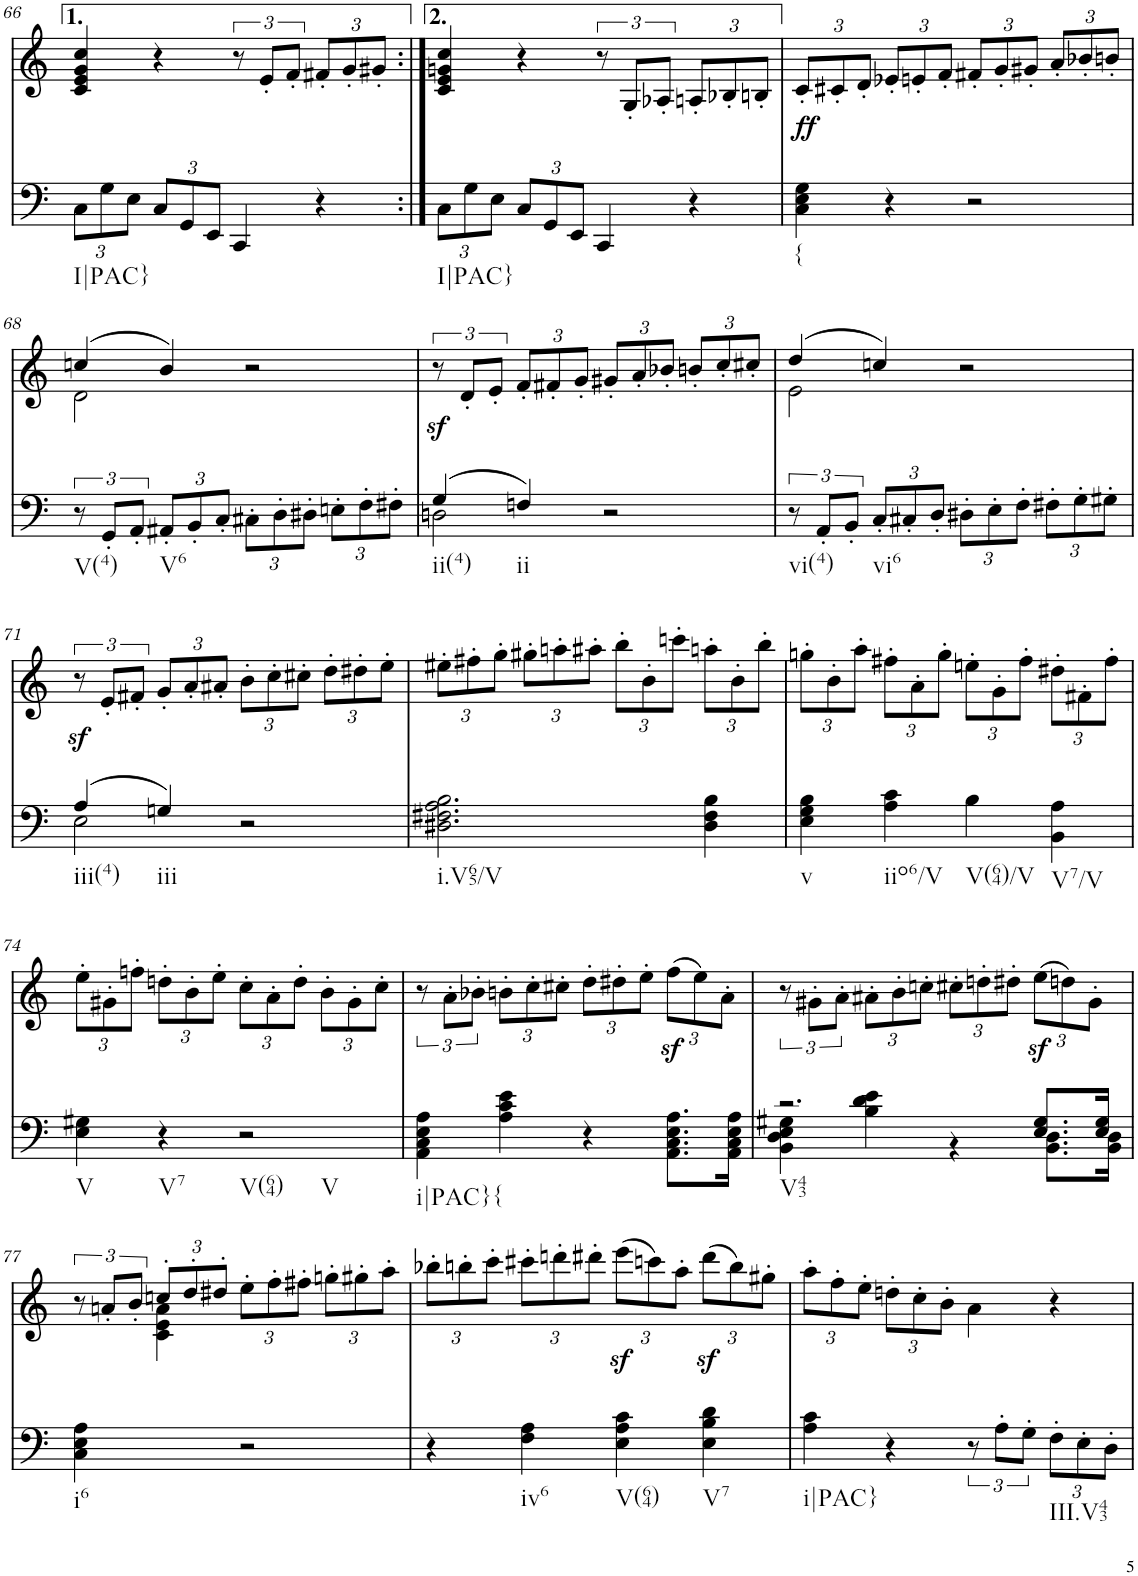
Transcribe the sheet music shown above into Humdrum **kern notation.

**kern	**dynam	**kern	**dynam
*part2	*part2	*part1	*part1
*staff2	*staff2	*staff1	*staff1
*I"piano	*	*I"piano	*
*I'Pno	*	*I'Pno	*
!!LO:PB:g=z
*clefF4	*	*clefG2	*
*k[]	*	*k[]	*
*a:	*	*a:	*
*M4/4	*	*M4/4	*
*Xbrackettup	*	*	*
=66	=66	=66	=66
!LO:TX:b:t=I|PAC}	!	!	!
12C\L	.	4c/ 4e/ 4g/ 4cc/	.
12G\	.	.	.
12E\J	.	.	.
12C/L	.	4r	.
12GG/	.	.	.
12EE/J	.	.	.
4CC/	.	12r	.
.	.	12e'/L	.
.	.	12f'/J	.
*	*	*Xbrackettup	*
4r	.	12f#X'/L	.
.	.	12g'/	.
.	.	12g#X'/J	.
=66X1:|!	=66X1:|!	=66X1:|!	=66X1:|!
!LO:TX:b:t=I|PAC}	!	!	!
12C\L	.	4c/ 4e/ 4gn/ 4cc/	.
12G\	.	.	.
12E\J	.	.	.
12C/L	.	4r	.
12GG/	.	.	.
12EE/J	.	.	.
*	*	*brackettup	*
4CC/	.	12r	.
.	.	12G'/L	.
.	.	12A-X'/J	.
*	*	*Xbrackettup	*
4r	.	12An'/L	.
.	.	12B-X'/	.
.	.	12Bn'/J	.
=67	=67	=67	=67
!LO:TX:b:t={	!	!	!
!	!LO:DY:a	!	!
4C\ 4E\ 4G\	ff	12c'/L	.
.	.	12c#X'/	.
.	.	12d'/J	.
4r	.	12e-X'/L	.
.	.	12en'/	.
.	.	12f'/J	.
2r	.	12f#X'/L	.
.	.	12g'/	.
.	.	12g#X'/J	.
.	.	12a'/L	.
.	.	12b-X'/	.
.	.	12bn'/J	.
!!LO:LB:g=z
=68	=68	=68	=68
*brackettup	*	*	*
*	*	*^	*
!LO:TX:b:t=V(4)	!	!	!	!
12r	.	(4ccn/	2d\	.
12GG'/L	.	.	.	.
12AA'/J	.	.	.	.
*Xbrackettup	*	*	*	*
!LO:TX:b:t=V6	!	!	!	!
12AA#X'/L	.	4b/)	.	.
12BB'/	.	.	.	.
12C'/J	.	.	.	.
12C#X'\L	.	2r	2ryy	.
12D'\	.	.	.	.
12D#X'\J	.	.	.	.
12En'\L	.	.	.	.
12F'\	.	.	.	.
12F#X'\J	.	.	.	.
*	*	*v	*v	*
=69	=69	=69	=69
*^	*	*	*
*	*	*	*brackettup	*
!LO:TX:b:t=ii(4)	!	!	!	!
!	!	!	!	!LO:DY:b
(4G/	2Dn\	.	12r	sf
.	.	.	12d'/L	.
.	.	.	12e'/J	.
*	*	*	*Xbrackettup	*
!LO:TX:b:t=ii	!	!	!	!
4Fn/)	.	.	12f'/L	.
.	.	.	12f#X'/	.
.	.	.	12g'/J	.
2r	2ryy	.	12g#X'/L	.
.	.	.	12a'/	.
.	.	.	12b-X'/J	.
.	.	.	12bn'/L	.
.	.	.	12cc'/	.
.	.	.	12cc#X'/J	.
*v	*v	*	*	*
=70	=70	=70	=70
*brackettup	*	*	*
*	*	*^	*
!LO:TX:b:t=vi(4)	!	!	!	!
12r	.	(4dd/	2e\	.
12AA'/L	.	.	.	.
12BB'/J	.	.	.	.
*Xbrackettup	*	*	*	*
!LO:TX:b:t=vi6	!	!	!	!
12C'/L	.	4ccn/)	.	.
12C#X'/	.	.	.	.
12D'/J	.	.	.	.
12D#X'\L	.	2r	2ryy	.
12E'\	.	.	.	.
12F'\J	.	.	.	.
12F#X'\L	.	.	.	.
12G'\	.	.	.	.
12G#X'\J	.	.	.	.
*	*	*v	*v	*
!!LO:LB:g=z
=71	=71	=71	=71
*^	*	*	*
*	*	*	*brackettup	*
!LO:TX:b:t=iii(4)	!	!	!	!
!	!	!	!	!LO:DY:b
(4A/	2E\	.	12r	sf
.	.	.	12e'/L	.
.	.	.	12f#X'/J	.
*	*	*	*Xbrackettup	*
!LO:TX:b:t=iii	!	!	!	!
4Gn/)	.	.	12g'/L	.
.	.	.	12a'/	.
.	.	.	12a#X'/J	.
2r	2ryy	.	12b'\L	.
.	.	.	12cc'\	.
.	.	.	12cc#X'\J	.
.	.	.	12dd'\L	.
.	.	.	12dd#X'\	.
.	.	.	12ee'\J	.
*v	*v	*	*	*
=72	=72	=72	=72
!LO:TX:b:t=i.V65/V	!	!	!
2.D#X\ 2.F#X\ 2.A\ 2.B\	.	12ee#X'\L	.
.	.	12ff#X'\	.
.	.	12gg'\J	.
.	.	12gg#X'\L	.
.	.	12aan'\	.
.	.	12aa#X'\J	.
.	.	12bb'\L	.
.	.	12b'\	.
.	.	12cccn'\J	.
4D#\ 4F#\ 4B\	.	12aan'\L	.
.	.	12b'\	.
.	.	12bb'\J	.
=73	=73	=73	=73
!LO:TX:b:t=v	!	!	!
4E\ 4G\ 4B\	.	12ggn'\L	.
.	.	12b'\	.
.	.	12aa'\J	.
!LO:TX:b:t=iio6/V	!	!	!
4A\ 4c\	.	12ff#X'\L	.
.	.	12a'\	.
.	.	12gg'\J	.
!LO:TX:b:t=V(64)/V	!	!	!
4B\	.	12een'\L	.
.	.	12g'\	.
.	.	12ff#'\J	.
!LO:TX:b:t=V7/V	!	!	!
4BB\ 4A\	.	12dd#X'\L	.
.	.	12f#X'\	.
.	.	12ff#'\J	.
!!LO:LB:g=z
=74	=74	=74	=74
!LO:TX:b:t=V	!	!	!
4E\ 4G#X\	.	12ee'\L	.
.	.	12g#X'\	.
.	.	12ffn'\J	.
!LO:TX:b:t=V7	!	!	!
4r	.	12ddn'\L	.
.	.	12b'\	.
.	.	12ee'\J	.
!LO:TX:b:t=V(64)	!	!	!
!LO:TX:b:t=V	!	!	!
2r	.	12cc'\L	.
.	.	12a'\	.
.	.	12dd'\J	.
.	.	12b'\L	.
.	.	12g#'\	.
.	.	12cc'\J	.
=75	=75	=75	=75
*	*	*brackettup	*
!LO:TX:b:t=i|PAC}{	!	!	!
4AA\ 4C\ 4E\ 4A\	.	12r	.
.	.	12a'\L	.
.	.	12b-X'\J	.
*	*	*Xbrackettup	*
4A\ 4c\ 4e\	.	12bn'\L	.
.	.	12cc'\	.
.	.	12cc#X'\J	.
4r	.	12dd'\L	.
.	.	12dd#X'\	.
.	.	12ee'\J	.
8.AA\ 8.C\ 8.E\ 8.A\L	.	(12ffz<\L	.
.	.	12ee\)	.
.	.	12a'\J	.
16AA\ 16C\ 16E\ 16A\Jk	.	.	.
=76	=76	=76	=76
*^	*	*	*
*	*	*	*brackettup	*
!LO:TX:b:t=V43	!	!	!	!
2.r	4BB\ 4D\ 4E\ 4G#X\	.	12r	.
.	.	.	12g#X'\L	.
.	.	.	12a'\J	.
*	*	*	*Xbrackettup	*
.	4B\ 4d\ 4e\	.	12a#X'\L	.
.	.	.	12b'\	.
.	.	.	12ccn'\J	.
.	4r	.	12cc#X'\L	.
.	.	.	12ddn'\	.
.	.	.	12dd#X'\J	.
8.E/ 8.G#/L	8.BB\ 8.D\L	.	(12eez<\L	.
.	.	.	12ddn\)	.
.	.	.	12g#'\J	.
16E/ 16G#/Jk	16BB\ 16D\Jk	.	.	.
*v	*v	*	*	*
!!LO:LB:g=z
=77	=77	=77	=77
*	*	*brackettup	*
*^	*	*^	*
!LO:TX:b:t=i6	!	!	!	!	!
*v	*v	*	*	*	*
4C\ 4E\ 4A\	.	12r	4ryy	.
.	.	12an'/L	.	.
.	.	12b'/J	.	.
*	*	*Xbrackettup	*	*
4ryy	.	12ccn'/L	4c\ 4e\ 4a\	.
.	.	12dd'/	.	.
.	.	12dd#X'/J	.	.
2r	.	12ee'\L	2ryy	.
.	.	12ff'\	.	.
.	.	12ff#X'\J	.	.
.	.	12ggn'\L	.	.
.	.	12gg#X'\	.	.
.	.	12aa'\J	.	.
*	*	*v	*v	*
=78	=78	=78	=78
4r	.	12bb-X'\L	.
.	.	12bbn'\	.
.	.	12ccc'\J	.
!LO:TX:b:t=iv6	!	!	!
4F\ 4A\	.	12ccc#X'\L	.
.	.	12dddn'\	.
.	.	12ddd#X'\J	.
!LO:TX:b:t=V(64)	!	!	!
4E\ 4A\ 4c\	.	(12eeez<\L	.
.	.	12cccn\)	.
.	.	12aa'\J	.
!LO:TX:b:t=V7	!	!	!
4E\ 4B\ 4d\	.	(12ddd#z<\L	.
.	.	12bb\)	.
.	.	12gg#X'\J	.
=79	=79	=79	=79
!LO:TX:b:t=i|PAC}	!	!	!
4A\ 4c\	.	12aa'\L	.
.	.	12ff'\	.
.	.	12ee'\J	.
4r	.	12ddn'\L	.
.	.	12cc'\	.
.	.	12b'\J	.
*brackettup	*	*	*
12r	.	4a\	.
12A'\L	.	.	.
12G'\J	.	.	.
*Xbrackettup	*	*	*
!LO:TX:b:t=III.V43	!	!	!
12F'\L	.	4r	.
12E'\	.	.	.
12D'\J	.	.	.
=	=	=	=
*-	*-	*-	*-
